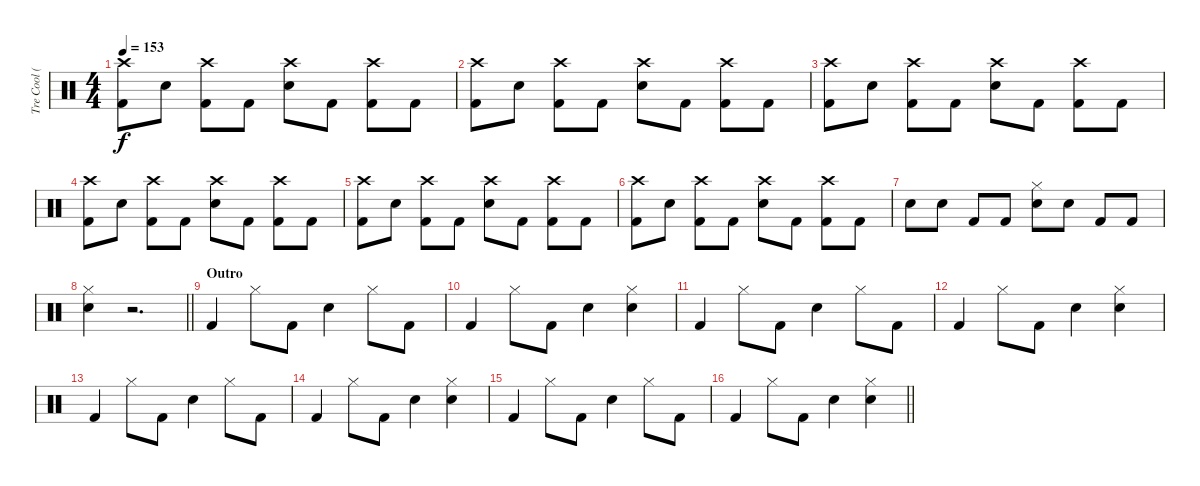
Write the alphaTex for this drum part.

\track ("Tre Cool (Drums)" "Tre Cool (") {instrument percussion}
\staff {score}
\articulation defaults
\ts (4 4)
\tempo 153
\clef neutral
\ks c
("Kick (hit) 2" "Crash high (hit)").8{dy f} "Snare (hit) 2".8 ("Kick (hit) 2" "Crash high (hit)").8 "Kick (hit) 2".8 ("Snare (hit) 2" "Crash high (hit)").8 "Kick (hit) 2".8 ("Kick (hit) 2" "Crash high (hit)").8 "Kick (hit) 2".8 |
("Kick (hit) 2" "Crash high (hit)").8 "Snare (hit) 2".8 ("Kick (hit) 2" "Crash high (hit)").8 "Kick (hit) 2".8 ("Snare (hit) 2" "Crash high (hit)").8 "Kick (hit) 2".8 ("Kick (hit) 2" "Crash high (hit)").8 "Kick (hit) 2".8 |
("Kick (hit) 2" "Crash high (hit)").8 "Snare (hit) 2".8 ("Kick (hit) 2" "Crash high (hit)").8 "Kick (hit) 2".8 ("Snare (hit) 2" "Crash high (hit)").8 "Kick (hit) 2".8 ("Kick (hit) 2" "Crash high (hit)").8 "Kick (hit) 2".8 |
("Kick (hit) 2" "Crash high (hit)").8 "Snare (hit) 2".8 ("Kick (hit) 2" "Crash high (hit)").8 "Kick (hit) 2".8 ("Snare (hit) 2" "Crash high (hit)").8 "Kick (hit) 2".8 ("Kick (hit) 2" "Crash high (hit)").8 "Kick (hit) 2".8 |
("Kick (hit) 2" "Crash high (hit)").8 "Snare (hit) 2".8 ("Kick (hit) 2" "Crash high (hit)").8 "Kick (hit) 2".8 ("Snare (hit) 2" "Crash high (hit)").8 "Kick (hit) 2".8 ("Kick (hit) 2" "Crash high (hit)").8 "Kick (hit) 2".8 |
("Kick (hit) 2" "Crash high (hit)").8 "Snare (hit) 2".8 ("Kick (hit) 2" "Crash high (hit)").8 "Kick (hit) 2".8 ("Snare (hit) 2" "Crash high (hit)").8 "Kick (hit) 2".8 ("Kick (hit) 2" "Crash high (hit)").8 "Kick (hit) 2".8 |
"Snare (hit) 2".8 "Snare (hit) 2".8 "Kick (hit) 2".8 "Kick (hit) 2".8 ("Snare (hit) 2" "Hi-Hat (closed)").8 "Snare (hit) 2".8 "Kick (hit) 2".8 "Kick (hit) 2".8 |
\barLineRight lightlight
("Snare (hit) 2" "Hi-Hat (closed)").4 r.2{d} |
\section ("" "Outro")
"Kick (hit) 2".4 "Hi-Hat (closed)".8 "Kick (hit) 2".8 "Snare (hit) 2".4 "Hi-Hat (closed)".8 "Kick (hit) 2".8 |
"Kick (hit) 2".4 "Hi-Hat (closed)".8 "Kick (hit) 2".8 "Snare (hit) 2".4 ("Snare (hit) 2" "Hi-Hat (closed)").4 |
"Kick (hit) 2".4 "Hi-Hat (closed)".8 "Kick (hit) 2".8 "Snare (hit) 2".4 "Hi-Hat (closed)".8 "Kick (hit) 2".8 |
"Kick (hit) 2".4 "Hi-Hat (closed)".8 "Kick (hit) 2".8 "Snare (hit) 2".4 ("Snare (hit) 2" "Hi-Hat (closed)").4 |
"Kick (hit) 2".4 "Hi-Hat (closed)".8 "Kick (hit) 2".8 "Snare (hit) 2".4 "Hi-Hat (closed)".8 "Kick (hit) 2".8 |
"Kick (hit) 2".4 "Hi-Hat (closed)".8 "Kick (hit) 2".8 "Snare (hit) 2".4 ("Snare (hit) 2" "Hi-Hat (closed)").4 |
"Kick (hit) 2".4 "Hi-Hat (closed)".8 "Kick (hit) 2".8 "Snare (hit) 2".4 "Hi-Hat (closed)".8 "Kick (hit) 2".8 |
\barLineRight lightlight "Kick (hit) 2".4 "Hi-Hat (closed)".8 "Kick (hit) 2".8 "Snare (hit) 2".4
("Snare (hit) 2" "Hi-Hat (closed)").4
